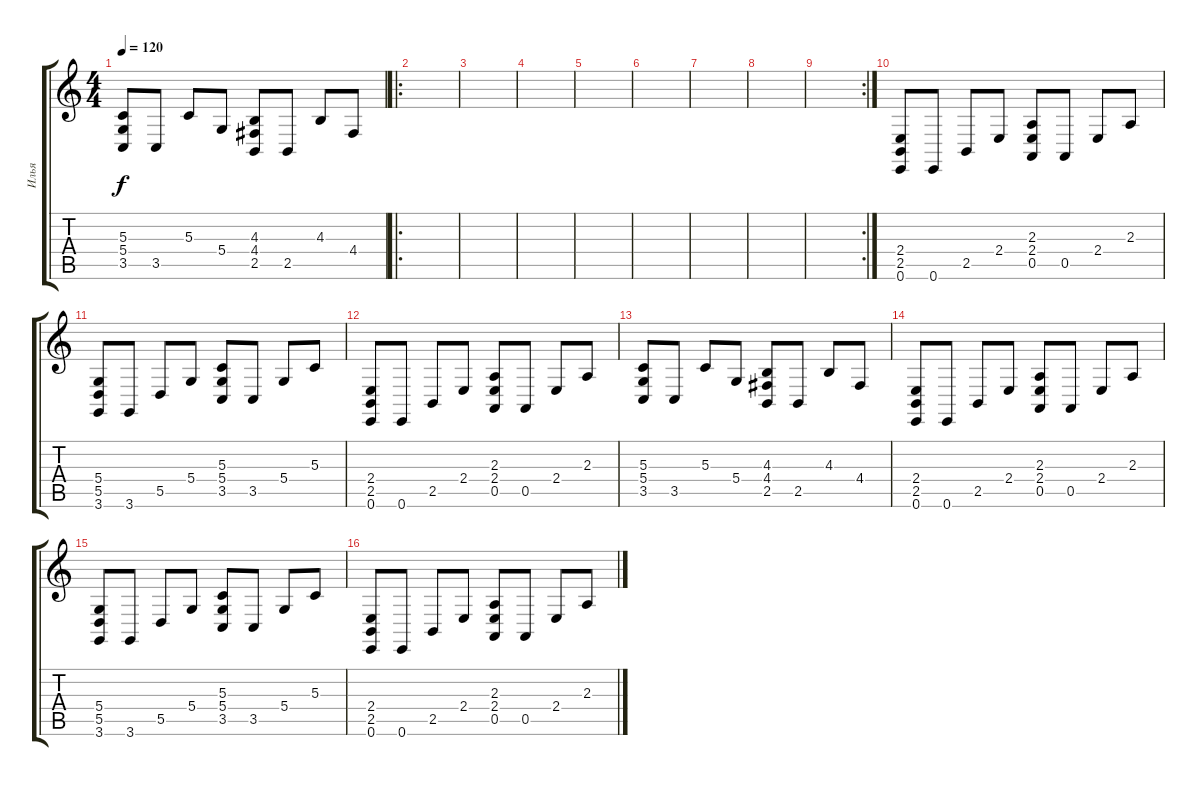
\track ("Илья" "Илья") {instrument honkytonkpiano}
\staff {score tabs}
\tuning (E4 B3 G3 D3 A2 E2) {hide}
\ts (4 4)
\tempo 120
\clef g2
\ks c
(5.3 5.4 3.5).8{dy f} 3.5.8 5.3.8 5.4.8 (4.3 4.4 2.5).8 2.5.8 4.3.8 4.4.8 |
\ro
|
|
|
|
|
|
|
\rc 2
|
(2.4 2.5 0.6).8 0.6.8 2.5.8 2.4.8 (2.3 2.4 0.5).8 0.5.8 2.4.8 2.3.8 |
(5.4 5.5 3.6).8 3.6.8 5.5.8 5.4.8 (5.3 5.4 3.5).8 3.5.8 5.4.8 5.3.8 |
(2.4 2.5 0.6).8 0.6.8 2.5.8 2.4.8 (2.3 2.4 0.5).8 0.5.8 2.4.8 2.3.8 |
(5.3 5.4 3.5).8 3.5.8 5.3.8 5.4.8 (4.3 4.4 2.5).8 2.5.8 4.3.8 4.4.8 |
(2.4 2.5 0.6).8 0.6.8 2.5.8 2.4.8 (2.3 2.4 0.5).8 0.5.8 2.4.8 2.3.8 |
(5.4 5.5 3.6).8 3.6.8 5.5.8 5.4.8 (5.3 5.4 3.5).8 3.5.8 5.4.8 5.3.8 |
(2.4 2.5 0.6).8 0.6.8 2.5.8 2.4.8 (2.3 2.4 0.5).8 0.5.8 2.4.8 2.3.8
